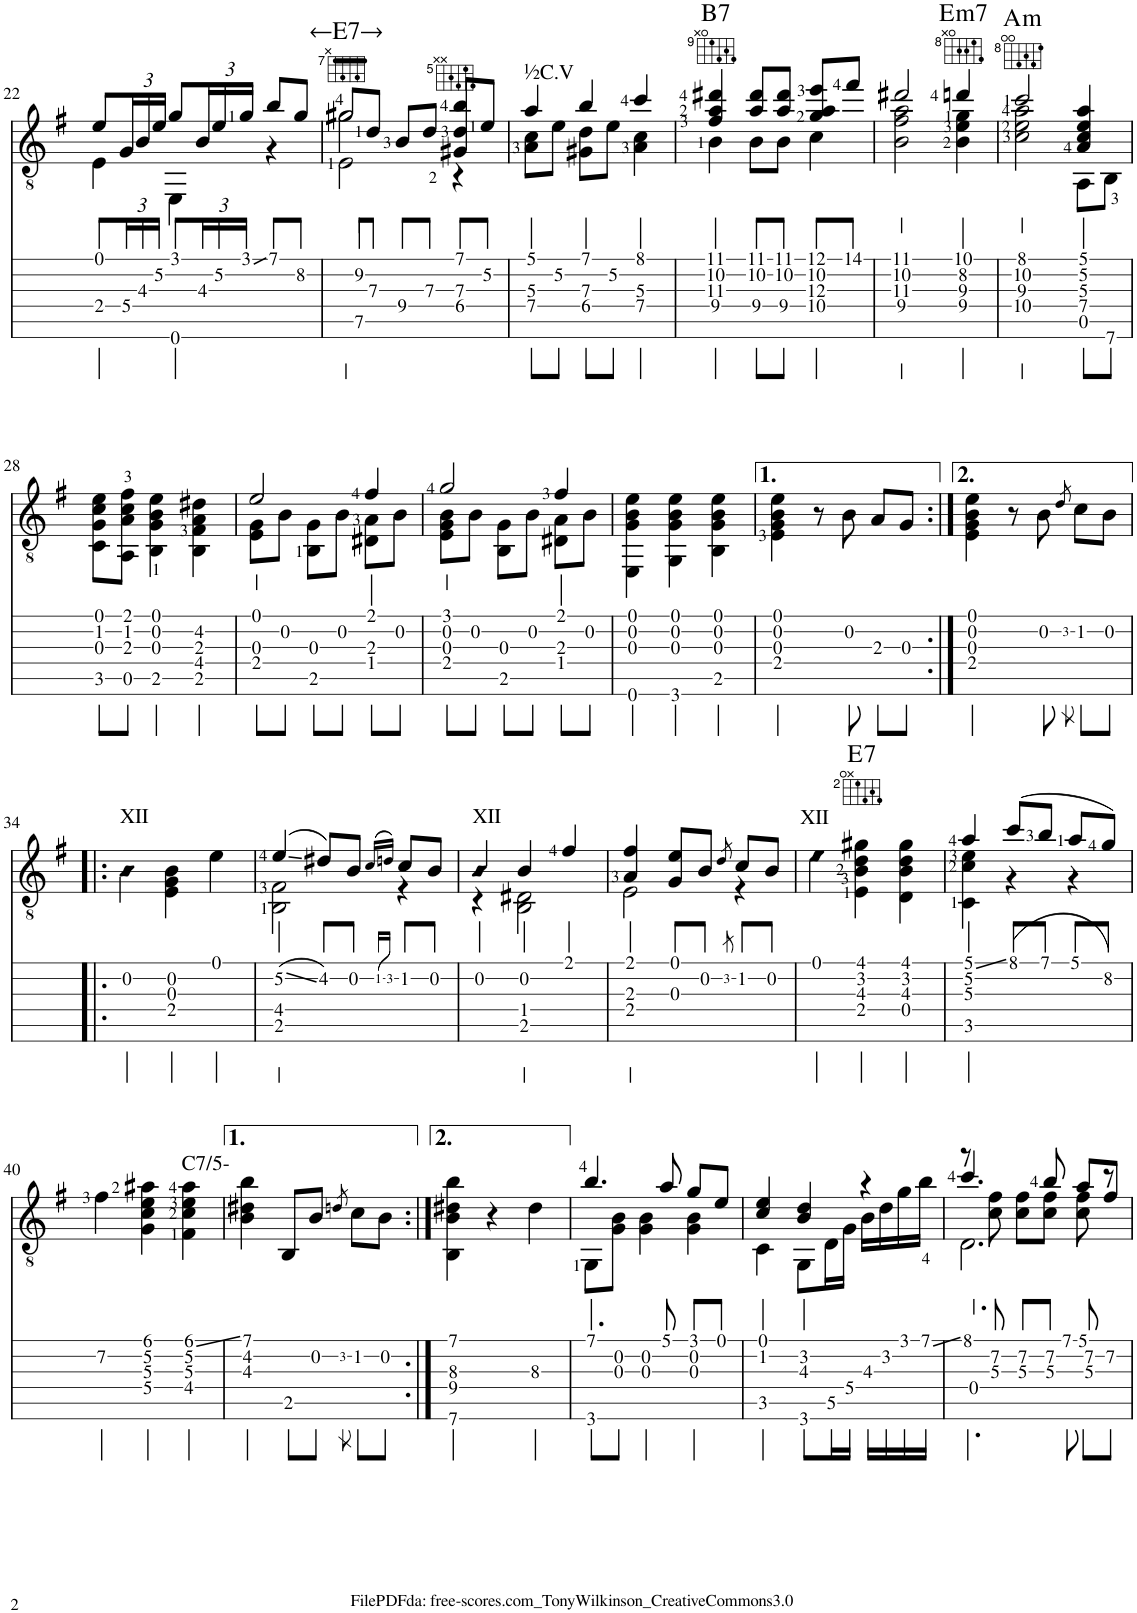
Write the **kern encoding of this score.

**kern	**kern	**harte
*part2	*part1	*part1
*staff2	*staff1	*
*I"Chitarra classica (Intavolatura)	*I"Guitar	*
!!LO:PB:g=z
*	*clefGv2	*
*k[f#]	*k[f#]	*
*M3/4	*M3/4	*
=22	=22	=22
*^	*^	*
8e/L	4E\	8e/L	4E\	.
*Xbrackettup	*	*Xbrackettup	*	*
24G/L	.	24G/L	.	.
24B/	.	24B/	.	.
24e/JJ	.	24e/JJ	.	.
8g/L	4EE\	8g/L	4EE\	.
24B/L	.	24B/L	.	.
24e/	.	24e/	.	.
24g/JJ	.	24g/JJ	.	.
8b/L	4r	8b/L	4r	.
8g/J	.	8g/J	.	.
*	*	*v	*v	*
=23	=23	=23	=23
*	*^	*	*
!	!	!	!LO:N:head=open	!LO:H:kt=←E7→
*	*	*	*^	*
*	*	*	*	*^	*
8g#X/L	2g#\	2E/	8g#X/L	2g#\	2E\	N
8d/J	.	.	8d/J	.	.	.
8B/L	.	.	8B/L	.	.	.
8d/J	.	.	8d/J	.	.	.
8G#X/ 8d/ 8b/L	4r	4ryy	8G#X/ 8d/ 8b/L	4r	4ryy	.
8e/J	.	.	8e/J	.	.	.
*	*v	*v	*	*	*	*
*	*	*	*v	*v	*
=24	=24	=24	=24	=24
!	!	!LO:TX:a:t=½C.V	!	!
4a/	8A\ 8c\L	4a/	8A\ 8c\L	.
.	8e\J	.	8e\J	.
4b/	8G#X\ 8d\L	4b/	8G#X\ 8d\L	.
.	8e\J	.	8e\J	.
4cc/	4A\ 4c\	4cc/	4A\ 4c\	.
=25	=25	=25	=25	=25
!	!	!	!	!LO:H:kt=7
4f#/ 4a/ 4dd#X/	4B\	4f#/ 4a/ 4dd#X/	4B\	B:7
8a/ 8dd#/L	8B\L	8a/ 8dd#/L	8B\L	.
8a/ 8dd#/J	8B\J	8a/ 8dd#/J	8B\J	.
8g/ 8a/ 8ee/L	4c\	8g/ 8a/ 8ee/L	4c\	.
8ff#/J	.	8ff#/J	.	.
=26	=26	=26	=26	=26
2dd#X/	2B\ 2f#\ 2a\	2dd#X/	2B\ 2f#\ 2a\	.
!	!	!	!	!LO:H:kt=m7
4ddn/	4B\ 4e\ 4g\	4ddn/	4B\ 4e\ 4g\	E:min7
=27	=27	=27	=27	=27
!	!	!	!	!LO:H:kt=m
2cc/	2c\ 2e\ 2a\	2cc/	2c\ 2e\ 2a\	A:min
4A/ 4c/ 4e/ 4a/	8AA\L	4A/ 4c/ 4e/ 4a/	8AA\L	.
.	8BB\J	.	8BB\J	.
*v	*v	*	*	*
*	*v	*v	*
!!LO:LB:g=z
=28	=28	=28
8C\ 8G\ 8c\ 8e\L	8C\ 8G\ 8c\ 8e\L	.
8AA\ 8A\ 8c\ 8f#\J	8AA\ 8A\ 8c\ 8f#\J	.
4BB\ 4G\ 4B\ 4e\	4BB\ 4G\ 4B\ 4e\	.
4BB\ 4F#\ 4A\ 4d#X\	4BB\ 4F#\ 4A\ 4d#X\	.
=29	=29	=29
*^	*^	*
2e/	8E\ 8G\L	2e/	8E\ 8G\L	.
.	8B\J	.	8B\J	.
.	8BB\ 8G\L	.	8BB\ 8G\L	.
.	8B\J	.	8B\J	.
4f#/	8D#X\ 8A\L	4f#/	8D#X\ 8A\L	.
.	8B\J	.	8B\J	.
=30	=30	=30	=30	=30
2g/	8E\ 8G\ 8B\L	2g/	8E\ 8G\ 8B\L	.
.	8B\J	.	8B\J	.
.	8BB\ 8G\L	.	8BB\ 8G\L	.
.	8B\J	.	8B\J	.
4f#/	8D#X\ 8A\L	4f#/	8D#X\ 8A\L	.
.	8B\J	.	8B\J	.
*v	*v	*	*	*
*	*v	*v	*
=31	=31	=31
4EE\ 4G\ 4B\ 4e\	4EE\ 4G\ 4B\ 4e\	.
4GG\ 4G\ 4B\ 4e\	4GG\ 4G\ 4B\ 4e\	.
4BB\ 4G\ 4B\ 4e\	4BB\ 4G\ 4B\ 4e\	.
=32	=32	=32
4E\ 4G\ 4B\ 4e\	4E\ 4G\ 4B\ 4e\	.
8r	8r	.
8B\	8B\	.
8A\L	8A/L	.
8G\J	8G/J	.
=33:|!	=33:|!	=33:|!
4E\ 4G\ 4B\ 4e\	4E\ 4G\ 4B\ 4e\	.
8r	8r	.
8B\	8B\	.
8qd\	8qd/	.
8c\L	8c\L	.
8B\J	8B\J	.
!!LO:LB:g=z
=34!|:	=34!|:	=34!|:
!	!LO:TX:a:t=XII	!
!LO:N:head=diamond	!LO:N:head=diamond	!
4B\	4B\	.
4E\ 4G\ 4B\	4E\ 4G\ 4B\	.
4e\	4e\	.
=35	=35	=35
*^	*^	*
(4e/	2BB\ 2F#\	(4e/	2BB\ 2F#\	.
8d#X/L)	.	8d#X/L)	.	.
8B/J	.	8B/J	.	.
(16qc/LL	.	(16qc/LL	.	.
16qdn/JJ)	.	16qdn/JJ)	.	.
8c/L	4r	8c/L	4r	.
8B/J	.	8B/J	.	.
=36	=36	=36	=36	=36
!	!	!LO:TX:a:t=XII	!	!
!LO:N:head=diamond	!	!LO:N:head=diamond	!	!
4B/	4r	4B/	4r	.
4B/	2BB\ 2D#X\	4B/	2BB\ 2D#X\	.
4f#/	.	4f#/	.	.
=37	=37	=37	=37	=37
4A/ 4f#/	2E\	4A/ 4f#/	2E\	.
8G/ 8e/L	.	8G/ 8e/L	.	.
8B/J	.	8B/J	.	.
8qd/	.	8qd/	.	.
8c/L	4r	8c/L	4r	.
8B/J	.	8B/J	.	.
*v	*v	*	*	*
*	*v	*v	*
=38	=38	=38
!	!LO:TX:a:t=XII	!
!LO:N:head=diamond	!LO:N:head=diamond	!
4e\	4e\	.
!	!	!LO:H:kt=7
4E\ 4B\ 4d\ 4g#X\	4E\ 4B\ 4d\ 4g#X\	E:7
4D\ 4B\ 4d\ 4g#\	4D\ 4B\ 4d\ 4g#\	.
=39	=39	=39
*^	*^	*
4a/	4C\ 4c\ 4e\	4a/	4C\ 4c\ 4e\	.
(8cc/L	4r	(8cc/L	4r	.
8b/J	.	8b/J	.	.
8a/L	4r	8a/L	4r	.
8g/J)	.	8g/J)	.	.
*v	*v	*	*	*
*	*v	*v	*
!!LO:LB:g=z
=40	=40	=40
4f#\	4f#\	.
4G\ 4c\ 4e\ 4a#X\	4G\ 4c\ 4e\ 4a#X\	.
!	!LO:TX:a:t=C7/5-	!
4F#\ 4c\ 4e\ 4a#\	4F#\ 4c\ 4e\ 4a#\	.
=41	=41	=41
4B\ 4d#X\ 4b\	4B\ 4d#X\ 4b\	.
8BB\L	8BB/L	.
8B\J	8B/J	.
8qdn\	8qdn/	.
8c\L	8c\L	.
8B\J	8B\J	.
=42:|!	=42:|!	=42:|!
4BB\ 4B\ 4d#X\ 4b\	4BB\ 4B\ 4d#X\ 4b\	.
4r	4r	.
4d#\	4d#\	.
=43	=43	=43
*^	*^	*
4.b/	8GG\L	4.b/	8GG\L	.
.	8G\ 8B\J	.	8G\ 8B\J	.
.	4G\ 4B\	.	4G\ 4B\	.
8a/	.	8a/	.	.
8g/L	4G\ 4B\	8g/L	4G\ 4B\	.
8e/J	.	8e/J	.	.
=44	=44	=44	=44	=44
4c/ 4e/	4C\	4c/ 4e/	4C\	.
4B/ 4d/	8GG\L	4B/ 4d/	8GG\L	.
.	16D\L	.	16D\L	.
.	16G\JJ	.	16G\JJ	.
4r	16B\LL	4r	16B\LL	.
.	16d\	.	16d\	.
.	16g\	.	16g\	.
.	16b\JJ	.	16b\JJ	.
=45	=45	=45	=45	=45
*	*^	*	*^	*
8r	4.cc\	2.D/	8r	4.cc/	2.D\	.
8c/ 8f#/	.	.	8c\ 8f#\	.	.	.
8c/ 8f#/L	.	.	8c\ 8f#\L	.	.	.
8c/ 8f#/J	8b\	.	8c\ 8f#\J	8b/	.	.
8c/ 8f#/	8a\L	.	8c\ 8f#\	8a/L	.	.
8r	8f#\J	.	8r	8f#/J	.	.
*v	*v	*v	*	*	*	*
*	*v	*v	*v	*
=	=	=
*-	*-	*-
